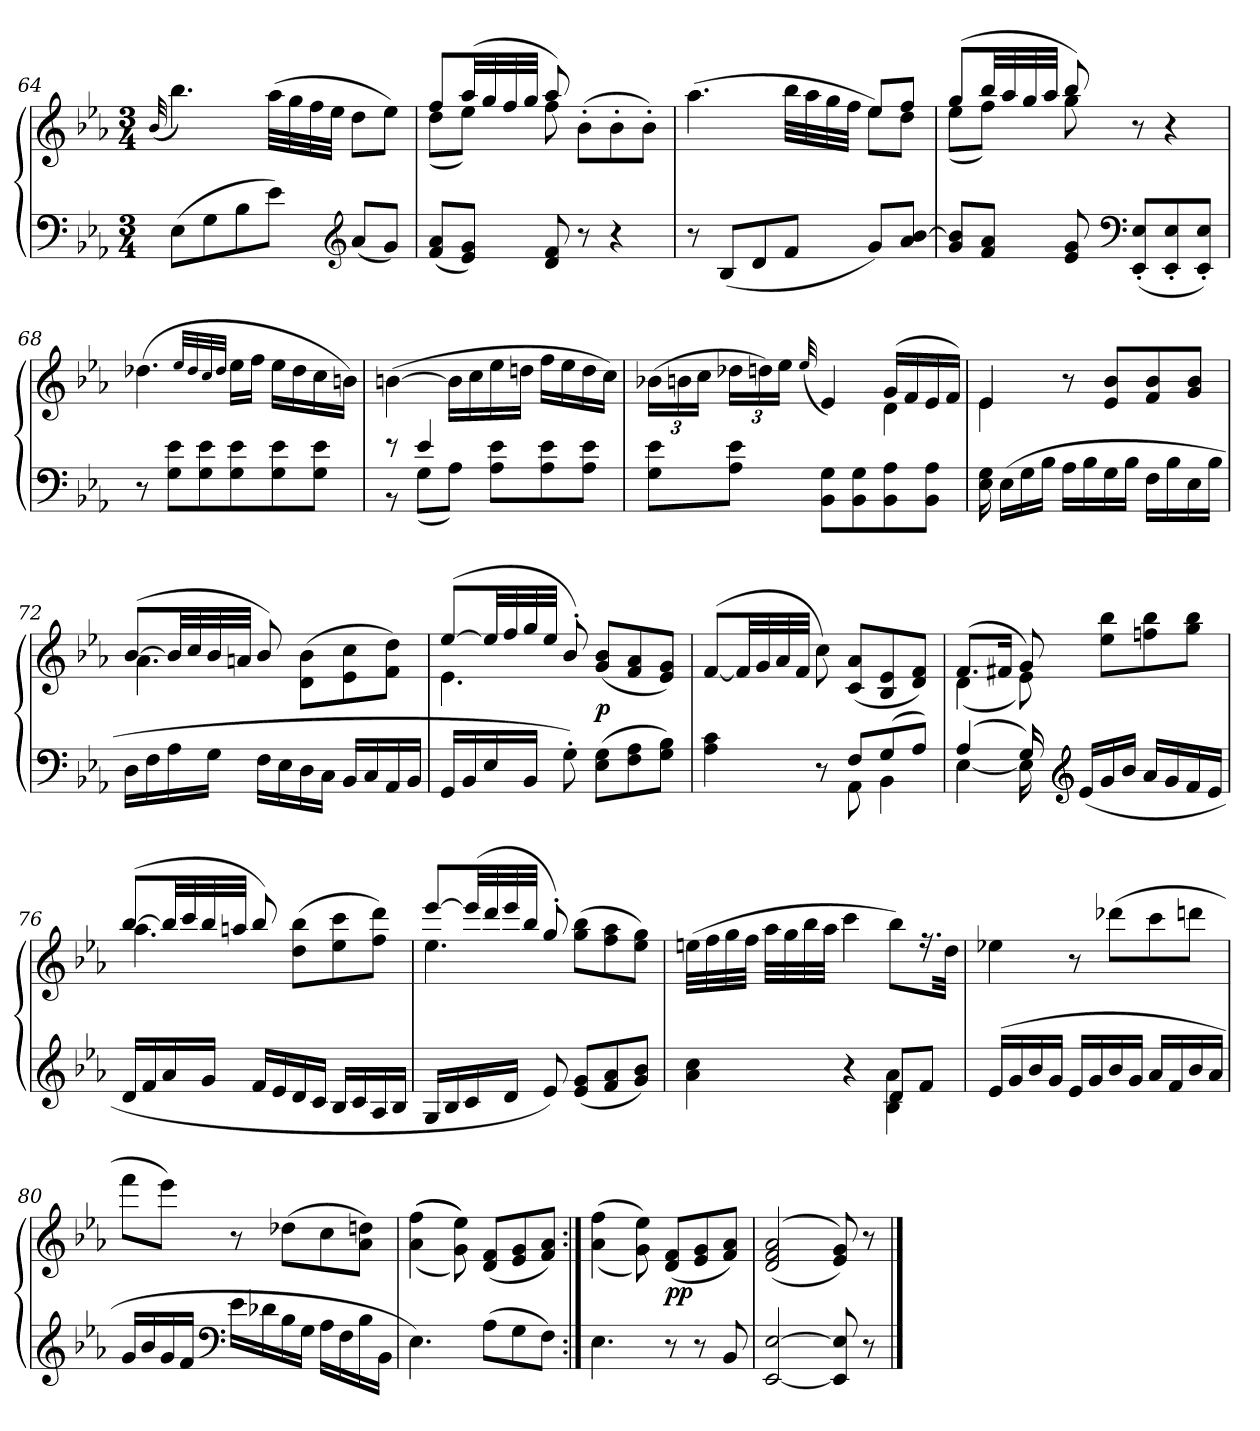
**kern	**kern	**dynam
*part1	*part1	*part1
*staff2	*staff1	*staff1/2
*clefF4	*clefG2	*
*k[b-e-a-]	*k[b-e-a-]	*
*M3/4	*M3/4	*
=64	=64	=64
.	(>32qqb-	.
(8E-L	4.bb-)	.
8G	.	.
8B-	.	.
8e-J)	(32aa-LLL	.
.	32gg	.
.	32ff	.
.	32ee-JJJ	.
*clefG2	*	*
(8a-L	8ddL	.
8gJ)	8ee-J)	.
=65	=65	=65
*	*^	*
(8f 8a-L	8ffL	(8ddL	.
8e- 8gJ)	(32aa-LL	8ee-J)	.
.	32gg	.	.
.	32ff	.	.
.	32ggJJJ	.	.
8d 8f	8aa-)	8ff	.
8r	4.ryy	(8b-'L	.
4r	.	8b-'	.
.	.	8b-'J)	.
=66	=66	=66	=66
8r	2ryy	(4.aa-	.
(8B-L	.	.	.
8d	.	.	.
8fJ	.	32bb-LLL	.
.	.	32aa-	.
.	.	32gg	.
.	.	32ffJJJ	.
8gL)	8ee-L	8ee-L)	.
8a- [8b-J	8ffJ	8ddJ	.
=67	=67	=67	=67
8g 8b-]L	(8ggL	(8ee-L	.
8f 8a-J	32bb-LL	8ffJ)	.
.	32aa-	.	.
.	32gg	.	.
.	32aa-JJJ	.	.
8e- 8g	8bb-)	8gg	.
*clefF4	*	*	*
(8EE-' 8E-'L	4.ryy	8r	.
8EE-' 8E-'	.	4r	.
8EE-' 8E-'J)	.	.	.
*	*v	*v	*
=68	=68	=68
8r	(>4.dd-X	.
8G 8e-L	.	.
8G 8e-	.	.
.	32qee-LLL	.
.	32qdd-	.
.	32qcc	.
.	32qdd-JJJ	.
8G 8e-	16ee-LL	.
.	16ffJJ	.
8G 8e-	16ee-LL	.
.	16dd-	.
8G 8e-J	16cc	.
.	16bnJJ)	.
=69	=69	=69
*^	*	*
8r	8r	([4bn	.
4e-	(8GL	.	.
.	8A-J)	16bLL]	.
.	.	16cc	.
8A- 8e-L	4.ryy	16ee-	.
.	.	16ddnJJ	.
8A- 8e-	.	16ffLL	.
.	.	16ee-	.
8A- 8e-J	.	16dd	.
.	.	16ccJJ)	.
*v	*v	*	*
=70	=70	=70
*	*^	*
8G 8e-L	(24b-XLL	2ryy	.
.	24bn	.	.
.	24ccJJ	.	.
8A- 8e-J	24dd-XLL	.	.
.	24ddn)	.	.
.	24ee-JJ	.	.
.	(>32qqee-	.	.
8BB- 8GL	4e-)	.	.
8BB- 8G	.	.	.
8BB- 8A-	(16gLL	4d	.
.	16f	.	.
8BB- 8A-J	16e-	.	.
.	16fJJ)	.	.
=71	=71	=71	=71
16E- 16G	4e-	4e-	.
(16E-LL	.	.	.
16G	.	.	.
16B-JJ	.	.	.
16A-LL	8r	2ryy	.
16B-	.	.	.
16G	8e- 8b-L	.	.
16B-JJ	.	.	.
16FLL	8f 8b-	.	.
16B-	.	.	.
16E-	8g 8b-J	.	.
16B-JJ	.	.	.
=72	=72	=72	=72
16DLL	([8b-L	4.a-	.
16F	.	.	.
16A-	32b-LL]	.	.
.	32cc	.	.
16GJJ	32b-	.	.
.	32anJJJ	.	.
16FLL	8b-)	.	.
16E-	.	.	.
16D	4.ryy	(8d\ 8b-\L	.
16CJJ	.	.	.
16BB-LL	.	8e-\ 8cc\	.
16C	.	.	.
16AA-	.	8f\ 8dd\J)	.
16BB-JJ	.	.	.
=73	=73	=73	=73
16GGLL	([8ee-L	4.e-	.
16BB-	.	.	.
16E-	32ee-LL]	.	.
.	32ff	.	.
16BB-JJ	32gg	.	.
.	32ee-JJJ	.	.
8G')	8b-')	.	.
(8E- 8GL	4.ryy	(8g 8b-L	p
8F 8A-	.	8f 8a-	.
8G 8B-J)	.	8e- 8gJ)	.
*	*v	*v	*
=74	=74	=74
*^	*	*
4.ryy	4A- 4c	(<[8fL	.
.	.	32fLL]	.
.	.	32g	.
.	.	32a-	.
.	.	32fJJJ	.
.	8r	8cc)	.
8FL	8AA-	(8c 8a-L	.
(8G	4BB-	8B- 8e-	.
8A-J)	.	8d 8fJ)	.
=75	=75	=75	=75
*	*	*^	*
(4A-	[4E-	(8.fL	(4d	.
.	.	16f#XJk	.	.
16G)	16E-]	8g)	8e-)	.
*clefG2	*	*	*	*
(16e-LL	8.ryy	.	.	.
16g	.	8ee- 8bb-L	4.ryy	.
16b-JJ	.	.	.	.
16a-LL	4ryy	8ffn 8bb-	.	.
16g	.	.	.	.
16f	.	8gg 8bb-J	.	.
16e-JJ	.	.	.	.
*v	*v	*	*	*
=76	=76	=76	=76
16dLL	([8bb-L	4.aa-	.
16f	.	.	.
16a-	32bb-LL]	.	.
.	32ccc	.	.
16gJJ	32bb-	.	.
.	32aanJJJ	.	.
16fLL	8bb-)	.	.
16e-	.	.	.
16d	4.ryy	(8dd 8bb-L	.
16cJJ	.	.	.
16B-LL	.	8ee- 8ccc	.
16c	.	.	.
16A-	.	8ff 8dddJ)	.
16B-JJ	.	.	.
=77	=77	=77	=77
16GLL	[8eee-L	4.ee-	.
16B-	.	.	.
16c	(<32eee-LL]	.	.
.	32ddd	.	.
16dJJ	32eee-	.	.
.	32bb-JJJ	.	.
8e-)	8gg')	.	.
(8e- 8gL	4.ryy	(8gg 8bb-L	.
8f 8a-	.	8ff 8aa-	.
8g 8b-J)	.	8ee- 8ggJ)	.
*	*v	*v	*
=78	=78	=78
*^	*	*
4a- 4cc	2ryy	(32eenLLL	.
.	.	32ff	.
.	.	32gg	.
.	.	32ffJJJ	.
.	.	32aa-LLL	.
.	.	32gg	.
.	.	32bb-	.
.	.	32aa-JJJ	.
4r	.	4ccc	.
8dL	4B- 4a-	8bb-L)	.
8fJ	.	16.r	.
.	.	32ddJkk	.
*v	*v	*	*
=79	=79	=79
(16e-LL	4ee-X	.
16g	.	.
16b-	.	.
16gJJ	.	.
16e-LL	8r	.
16g	.	.
16b-	(8ddd-XL	.
16gJJ	.	.
16a-LL	8ccc	.
16f	.	.
16b-	8dddnJ	.
16a-JJ	.	.
=80	=80	=80
16gLL	8fffL	.
16b-	.	.
16g	8eee-J)	.
16fJJ	.	.
*clefF4	*	*
16e-LL	8r	.
16d-X	.	.
16B-	(8dd-XL	.
16GJJ	.	.
16A-LL	8cc	.
16F	.	.
16B-	8a- 8ddnJ)	.
16BB-JJ	.	.
=81	=81	=81
4.E-)	(>(<(<4a- 4ff	.
.	8g 8ee-)))	.
(8A-L	(8d 8fL	.
8G	8e- 8g	.
8FJ)	8f 8a-J)	.
=82:|!	=82:|!	=82:|!
4.E-	(>(<4a- 4ff	.
.	8g 8ee-))	.
8r	(8d 8fL	pp
8r	8e- 8g	.
8BB-	8f 8a-J)	.
=83	=83	=83
[2EE- [2E-	(>(>2d 2f 2a-	.
8EE-] 8E-]	8e- 8g))	.
8r	8r	.
==	==	==
*-	*-	*-
